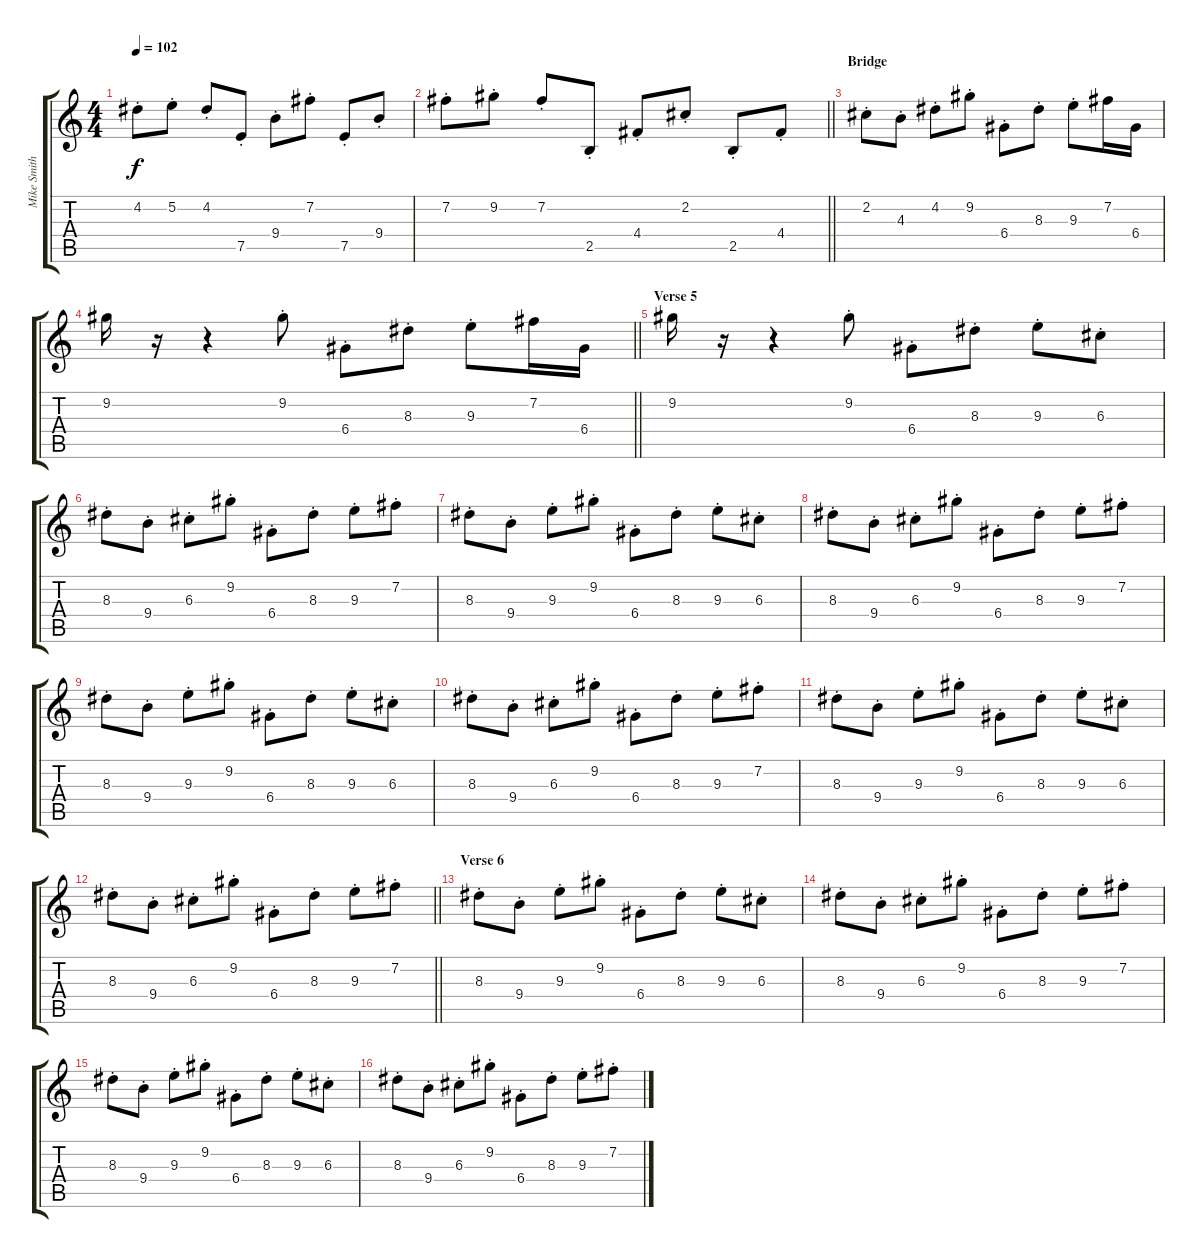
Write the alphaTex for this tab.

\track ("Mike Smith (Delay #2)" "Mike Smith") {instrument overdrivenguitar}
\staff {score tabs}
\tuning (E4 B3 G3 D3 A2 E2) {hide}
\ts (4 4)
\tempo 102
\clef g2
\ks c
4.2{st}.8{dy f} 5.2{st}.8 4.2{st}.8 7.5{st}.8 9.4{st}.8 7.2{st}.8 7.5{st}.8 9.4{st}.8 |
\barLineRight lightlight
7.2{st}.8 9.2{st}.8 7.2{st}.8 2.5{st}.8 4.4{st}.8 2.2{st}.8 2.5{st}.8 4.4{st}.8 |
\section ("" "Bridge")
2.2{st}.8 4.3{st}.8 4.2{st}.8 9.2{st}.8 6.4{st}.8 8.3{st}.8 9.3{st}.8 7.2.16 6.4.16 |
\barLineRight lightlight
9.2.16 r.16 r.4 9.2{st}.8 6.4{st}.8 8.3{st}.8 9.3{st}.8 7.2.16 6.4.16 |
\section ("" "Verse 5")
9.2.16 r.16 r.4 9.2{st}.8 6.4{st}.8 8.3{st}.8 9.3{st}.8 6.3{st}.8 |
8.3{st}.8 9.4{st}.8 6.3{st}.8 9.2{st}.8 6.4{st}.8 8.3{st}.8 9.3{st}.8 7.2{st}.8 |
8.3{st}.8 9.4{st}.8 9.3{st}.8 9.2{st}.8 6.4{st}.8 8.3{st}.8 9.3{st}.8 6.3{st}.8 |
8.3{st}.8 9.4{st}.8 6.3{st}.8 9.2{st}.8 6.4{st}.8 8.3{st}.8 9.3{st}.8 7.2{st}.8 |
8.3{st}.8 9.4{st}.8 9.3{st}.8 9.2{st}.8 6.4{st}.8 8.3{st}.8 9.3{st}.8 6.3{st}.8 |
8.3{st}.8 9.4{st}.8 6.3{st}.8 9.2{st}.8 6.4{st}.8 8.3{st}.8 9.3{st}.8 7.2{st}.8 |
8.3{st}.8 9.4{st}.8 9.3{st}.8 9.2{st}.8 6.4{st}.8 8.3{st}.8 9.3{st}.8 6.3{st}.8 |
\barLineRight lightlight
8.3{st}.8 9.4{st}.8 6.3{st}.8 9.2{st}.8 6.4{st}.8 8.3{st}.8 9.3{st}.8 7.2{st}.8 |
\section ("" "Verse 6")
8.3{st}.8 9.4{st}.8 9.3{st}.8 9.2{st}.8 6.4{st}.8 8.3{st}.8 9.3{st}.8 6.3{st}.8 |
8.3{st}.8 9.4{st}.8 6.3{st}.8 9.2{st}.8 6.4{st}.8 8.3{st}.8 9.3{st}.8 7.2{st}.8 |
8.3{st}.8 9.4{st}.8 9.3{st}.8 9.2{st}.8 6.4{st}.8 8.3{st}.8 9.3{st}.8 6.3{st}.8 |
8.3{st}.8 9.4{st}.8 6.3{st}.8 9.2{st}.8 6.4{st}.8 8.3{st}.8 9.3{st}.8 7.2{st}.8
